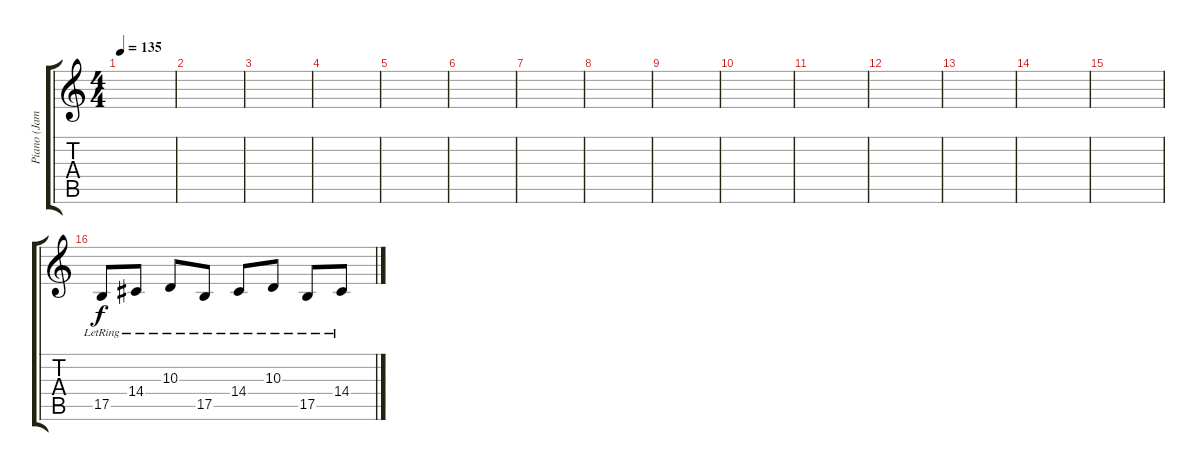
\track ("Piano (James)" "Piano (Jam") {instrument acousticgrandpiano}
\staff {score tabs}
\tuning (Db4 Ab3 E3 B2 Gb2 B1) {hide}
\ts (4 4)
\tempo 135
\clef g2
\ks c
|
|
|
|
|
|
|
|
|
|
|
|
|
|
|
17.5{lr}.8{volume 11} 14.4{lr}.8 10.3{lr}.8 17.5{lr}.8 14.4{lr}.8 10.3{lr}.8 17.5{lr}.8 14.4{lr}.8
